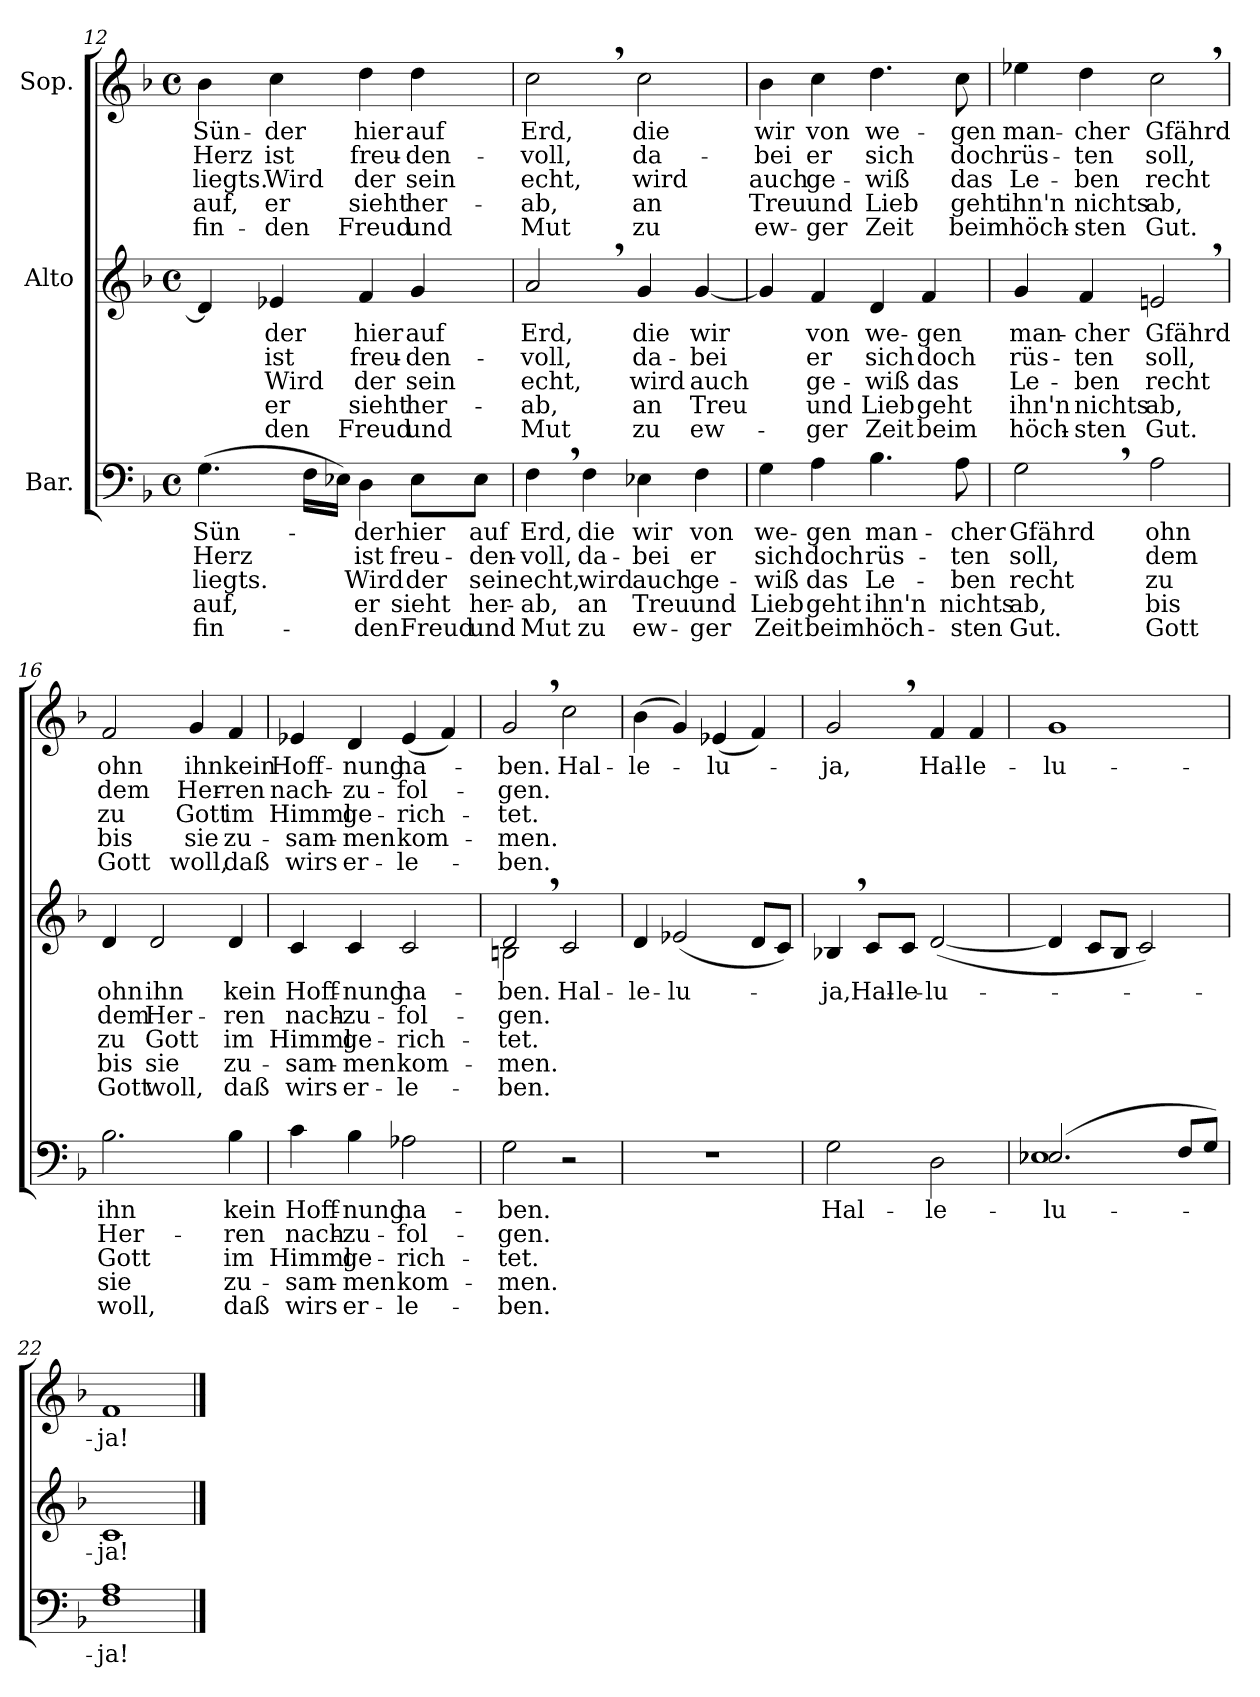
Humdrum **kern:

**kern	**text	**text	**text	**text	**text	**kern	**text	**text	**text	**text	**text	**kern	**text	**text	**text	**text	**text
*part3	*part3	*part3	*part3	*part3	*part3	*part2	*part2	*part2	*part2	*part2	*part2	*part1	*part1	*part1	*part1	*part1	*part1
*staff3	*staff3	*staff3	*staff3	*staff3	*staff3	*staff2	*staff2	*staff2	*staff2	*staff2	*staff2	*staff1	*staff1	*staff1	*staff1	*staff1	*staff1
*I"Bar.	*	*	*	*	*	*I"Alto	*	*	*	*	*	*I"Sop.	*	*	*	*	*
*clefF4	*	*	*	*	*	*clefG2	*	*	*	*	*	*clefG2	*	*	*	*	*
*k[b-]	*	*	*	*	*	*k[b-]	*	*	*	*	*	*k[b-]	*	*	*	*	*
*F:	*	*	*	*	*	*F:	*	*	*	*	*	*F:	*	*	*	*	*
*M4/4	*	*	*	*	*	*M4/4	*	*	*	*	*	*M4/4	*	*	*	*	*
*met(c)	*	*	*	*	*	*met(c)	*	*	*	*	*	*met(c)	*	*	*	*	*
=12	=12	=12	=12	=12	=12	=12	=12	=12	=12	=12	=12	=12	=12	=12	=12	=12	=12
!	!LO:LY:b	!LO:LY:b	!LO:LY:b	!LO:LY:b	!LO:LY:b	!	!	!	!	!	!	!	!LO:LY:b	!LO:LY:b	!LO:LY:b	!LO:LY:b	!LO:LY:b
(>4.G\	Sün-	Herz	liegts.	-auf,	fin-	4d/]	.	.	.	.	.	4b-\	Sün-	Herz	liegts.	-auf,	fin-
!	!	!	!	!	!	!	!LO:LY:b	!LO:LY:b	!LO:LY:b	!LO:LY:b	!LO:LY:b	!	!LO:LY:b	!LO:LY:b	!LO:LY:b	!LO:LY:b	!LO:LY:b
.	.	.	.	.	.	4e-X/	-der	ist	Wird	er	-den	4cc\	-der	ist	Wird	er	-den
16F\LL	.	.	.	.	.	.	.	.	.	.	.	.	.	.	.	.	.
16E-X\JJ)	.	.	.	.	.	.	.	.	.	.	.	.	.	.	.	.	.
!	!LO:LY:b	!LO:LY:b	!LO:LY:b	!LO:LY:b	!LO:LY:b	!	!LO:LY:b	!LO:LY:b	!LO:LY:b	!LO:LY:b	!LO:LY:b	!	!LO:LY:b	!LO:LY:b	!LO:LY:b	!LO:LY:b	!LO:LY:b
4D\	-der	ist	Wird	er	-den	4f/	hier	freu-	der	sieht	Freud	4dd\	hier	freu-	der	sieht	Freud
!	!LO:LY:b	!LO:LY:b	!LO:LY:b	!LO:LY:b	!LO:LY:b	!	!LO:LY:b	!LO:LY:b	!LO:LY:b	!LO:LY:b	!LO:LY:b	!	!LO:LY:b	!LO:LY:b	!LO:LY:b	!LO:LY:b	!LO:LY:b
8E-\L	hier	freu-	der	sieht	Freud	4g/	auf	-den-	sein	her-	und	4dd\	auf	-den-	sein	her-	und
!	!LO:LY:b	!LO:LY:b	!LO:LY:b	!LO:LY:b	!LO:LY:b	!	!	!	!	!	!	!	!	!	!	!	!
8E-\J	auf	-den-	sein	her-	und	.	.	.	.	.	.	.	.	.	.	.	.
=13	=13	=13	=13	=13	=13	=13	=13	=13	=13	=13	=13	=13	=13	=13	=13	=13	=13
!	!LO:LY:b	!LO:LY:b	!LO:LY:b	!LO:LY:b	!LO:LY:b	!	!LO:LY:b	!LO:LY:b	!LO:LY:b	!LO:LY:b	!LO:LY:b	!	!LO:LY:b	!LO:LY:b	!LO:LY:b	!LO:LY:b	!LO:LY:b
4F,>\	Erd,	-voll,	echt,	-ab,	Mut	2a,>/	Erd,	-voll,	echt,	-ab,	Mut	2cc,>\	Erd,	-voll,	echt,	-ab,	Mut
!	!LO:LY:b	!LO:LY:b	!LO:LY:b	!LO:LY:b	!LO:LY:b	!	!	!	!	!	!	!	!	!	!	!	!
4F\	die	da-	wird	an	zu	.	.	.	.	.	.	.	.	.	.	.	.
!	!LO:LY:b	!LO:LY:b	!LO:LY:b	!LO:LY:b	!LO:LY:b	!	!LO:LY:b	!LO:LY:b	!LO:LY:b	!LO:LY:b	!LO:LY:b	!	!LO:LY:b	!LO:LY:b	!LO:LY:b	!LO:LY:b	!LO:LY:b
4E-X\	wir	-bei	auch	Treu	ew-	4g/	die	da-	wird	an	zu	2cc\	die	da-	wird	an	zu
!	!LO:LY:b	!LO:LY:b	!LO:LY:b	!LO:LY:b	!LO:LY:b	!	!LO:LY:b	!LO:LY:b	!LO:LY:b	!LO:LY:b	!LO:LY:b	!	!	!	!	!	!
4F\	von	er	ge-	und	-ger	[4g/	wir	-bei	auch	Treu	ew-	.	.	.	.	.	.
!!LO:PB:g=z
=14	=14	=14	=14	=14	=14	=14	=14	=14	=14	=14	=14	=14	=14	=14	=14	=14	=14
!	!LO:LY:b	!LO:LY:b	!LO:LY:b	!LO:LY:b	!LO:LY:b	!	!	!	!	!	!	!	!LO:LY:b	!LO:LY:b	!LO:LY:b	!LO:LY:b	!LO:LY:b
4G\	we-	sich	-wiß	Lieb	Zeit	4g/]	.	.	.	.	.	4b-\	wir	-bei	auch	Treu	ew-
!	!LO:LY:b	!LO:LY:b	!LO:LY:b	!LO:LY:b	!LO:LY:b	!	!LO:LY:b	!LO:LY:b	!LO:LY:b	!LO:LY:b	!LO:LY:b	!	!LO:LY:b	!LO:LY:b	!LO:LY:b	!LO:LY:b	!LO:LY:b
4A\	-gen	doch	das	geht	beim	4f/	von	er	ge-	und	-ger	4cc\	von	er	ge-	und	-ger
!	!LO:LY:b	!LO:LY:b	!LO:LY:b	!LO:LY:b	!LO:LY:b	!	!LO:LY:b	!LO:LY:b	!LO:LY:b	!LO:LY:b	!LO:LY:b	!	!LO:LY:b	!LO:LY:b	!LO:LY:b	!LO:LY:b	!LO:LY:b
4.B-\	man-	rüs-	Le-	ihn'n	höch-	4d/	we-	sich	-wiß	Lieb	Zeit	4.dd\	we-	sich	-wiß	Lieb	Zeit
!	!	!	!	!	!	!	!LO:LY:b	!LO:LY:b	!LO:LY:b	!LO:LY:b	!LO:LY:b	!	!	!	!	!	!
.	.	.	.	.	.	4f/	-gen	doch	das	geht	beim	.	.	.	.	.	.
!	!LO:LY:b	!LO:LY:b	!LO:LY:b	!LO:LY:b	!LO:LY:b	!	!	!	!	!	!	!	!LO:LY:b	!LO:LY:b	!LO:LY:b	!LO:LY:b	!LO:LY:b
8A\	-cher	-ten	-ben	nichts	-sten	.	.	.	.	.	.	8cc\	-gen	doch	das	geht	beim
=15	=15	=15	=15	=15	=15	=15	=15	=15	=15	=15	=15	=15	=15	=15	=15	=15	=15
!	!LO:LY:b	!LO:LY:b	!LO:LY:b	!LO:LY:b	!LO:LY:b	!	!LO:LY:b	!LO:LY:b	!LO:LY:b	!LO:LY:b	!LO:LY:b	!	!LO:LY:b	!LO:LY:b	!LO:LY:b	!LO:LY:b	!LO:LY:b
2G,>\	Gfährd	soll,	recht	ab,	Gut.	4g/	man-	rüs-	Le-	ihn'n	höch-	4ee-X\	man-	rüs-	Le-	ihn'n	höch-
!	!	!	!	!	!	!	!LO:LY:b	!LO:LY:b	!LO:LY:b	!LO:LY:b	!LO:LY:b	!	!LO:LY:b	!LO:LY:b	!LO:LY:b	!LO:LY:b	!LO:LY:b
.	.	.	.	.	.	4f/	-cher	-ten	-ben	nichts	-sten	4dd\	-cher	-ten	-ben	nichts	-sten
!	!LO:LY:b	!LO:LY:b	!LO:LY:b	!LO:LY:b	!LO:LY:b	!	!LO:LY:b	!LO:LY:b	!LO:LY:b	!LO:LY:b	!LO:LY:b	!	!LO:LY:b	!LO:LY:b	!LO:LY:b	!LO:LY:b	!LO:LY:b
2A\	ohn	dem	zu	bis	Gott	2en,>/	Gfährd	soll,	recht	ab,	Gut.	2cc,>\	Gfährd	soll,	recht	ab,	Gut.
=16	=16	=16	=16	=16	=16	=16	=16	=16	=16	=16	=16	=16	=16	=16	=16	=16	=16
!	!LO:LY:b	!LO:LY:b	!LO:LY:b	!LO:LY:b	!LO:LY:b	!	!LO:LY:b	!LO:LY:b	!LO:LY:b	!LO:LY:b	!LO:LY:b	!	!LO:LY:b	!LO:LY:b	!LO:LY:b	!LO:LY:b	!LO:LY:b
2.B-\	ihn	Her-	Gott	sie	woll,	4d/	ohn	dem	zu	bis	Gott	2f/	ohn	dem	zu	bis	Gott
!	!	!	!	!	!	!	!LO:LY:b	!LO:LY:b	!LO:LY:b	!LO:LY:b	!LO:LY:b	!	!	!	!	!	!
.	.	.	.	.	.	2d/	ihn	Her-	Gott	sie	woll,	.	.	.	.	.	.
!	!	!	!	!	!	!	!	!	!	!	!	!	!LO:LY:b	!LO:LY:b	!LO:LY:b	!LO:LY:b	!LO:LY:b
.	.	.	.	.	.	.	.	.	.	.	.	4g/	ihn	Her-	Gott	sie	woll,
!	!LO:LY:b	!LO:LY:b	!LO:LY:b	!LO:LY:b	!LO:LY:b	!	!LO:LY:b	!LO:LY:b	!LO:LY:b	!LO:LY:b	!LO:LY:b	!	!LO:LY:b	!LO:LY:b	!LO:LY:b	!LO:LY:b	!LO:LY:b
4B-\	kein	-ren	im	zu-	daß	4d/	kein	-ren	im	zu-	daß	4f/	kein	-ren	im	zu-	daß
=17	=17	=17	=17	=17	=17	=17	=17	=17	=17	=17	=17	=17	=17	=17	=17	=17	=17
!	!LO:LY:b	!LO:LY:b	!LO:LY:b	!LO:LY:b	!LO:LY:b	!	!LO:LY:b	!LO:LY:b	!LO:LY:b	!LO:LY:b	!LO:LY:b	!	!LO:LY:b	!LO:LY:b	!LO:LY:b	!LO:LY:b	!LO:LY:b
4c\	Hoff-	nach-	Himml	-sam-	wirs	4c/	Hoff-	nach-	Himml	-sam-	wirs	4e-X/	Hoff-	nach-	Himml	-sam-	wirs
!	!LO:LY:b	!LO:LY:b	!LO:LY:b	!LO:LY:b	!LO:LY:b	!	!LO:LY:b	!LO:LY:b	!LO:LY:b	!LO:LY:b	!LO:LY:b	!	!LO:LY:b	!LO:LY:b	!LO:LY:b	!LO:LY:b	!LO:LY:b
4B-\	-nung	-zu-	ge-	-men	er-	4c/	-nung	-zu-	ge-	-men	er-	4d/	-nung	-zu-	ge-	-men	er-
!	!LO:LY:b	!LO:LY:b	!LO:LY:b	!LO:LY:b	!LO:LY:b	!	!LO:LY:b	!LO:LY:b	!LO:LY:b	!LO:LY:b	!LO:LY:b	!	!LO:LY:b	!LO:LY:b	!LO:LY:b	!LO:LY:b	!LO:LY:b
2A-X\	ha-	-fol-	-rich-	kom-	-le-	2c/	ha-	-fol-	-rich-	kom-	-le-	(<4e-/	ha-	-fol-	-rich-	kom-	-le-
.	.	.	.	.	.	.	.	.	.	.	.	4f/)	.	.	.	.	.
=18	=18	=18	=18	=18	=18	=18	=18	=18	=18	=18	=18	=18	=18	=18	=18	=18	=18
!	!LO:LY:b	!LO:LY:b	!LO:LY:b	!LO:LY:b	!LO:LY:b	!	!LO:LY:b	!LO:LY:b	!LO:LY:b	!LO:LY:b	!LO:LY:b	!	!LO:LY:b	!LO:LY:b	!LO:LY:b	!LO:LY:b	!LO:LY:b
*	*	*	*	*	*	*^	*	*	*	*	*	*	*	*	*	*	*
2G\	-ben.	-gen.	-tet.	-men.	-ben.	2d,>/	2Bn\	-ben.	-gen.	-tet.	-men.	-ben.	2g,>/	-ben.	-gen.	-tet.	-men.	-ben.
!	!	!	!	!	!	!	!	!LO:LY:b	!	!	!	!	!	!LO:LY:b	!	!	!	!
2r	.	.	.	.	.	2c/	2ryy	Hal-	.	.	.	.	2cc\	Hal-	.	.	.	.
!!LO:LB:g=z
=19	=19	=19	=19	=19	=19	=19	=19	=19	=19	=19	=19	=19	=19	=19	=19	=19	=19	=19
!	!	!	!	!	!	!	!	!LO:LY:b	!	!	!	!	!	!LO:LY:b	!	!	!	!
*	*	*	*	*	*	*v	*v	*	*	*	*	*	*	*	*	*	*	*
1r	.	.	.	.	.	4d/	-le-	.	.	.	.	(>4b-\	-le-	.	.	.	.
!	!	!	!	!	!	!	!LO:LY:b	!	!	!	!	!	!	!	!	!	!
.	.	.	.	.	.	(<2e-X/	-lu-	.	.	.	.	4g/)	.	.	.	.	.
!	!	!	!	!	!	!	!	!	!	!	!	!	!LO:LY:b	!	!	!	!
.	.	.	.	.	.	.	.	.	.	.	.	(<4e-X/	-lu-	.	.	.	.
.	.	.	.	.	.	8d/L	.	.	.	.	.	4f/)	.	.	.	.	.
.	.	.	.	.	.	8c/J)	.	.	.	.	.	.	.	.	.	.	.
=20	=20	=20	=20	=20	=20	=20	=20	=20	=20	=20	=20	=20	=20	=20	=20	=20	=20
!	!LO:LY:b	!	!	!	!	!	!LO:LY:b	!	!	!	!	!	!LO:LY:b	!	!	!	!
2G\	Hal-	.	.	.	.	4B-X,>/	-ja,	.	.	.	.	2g,>/	-ja,	.	.	.	.
!	!	!	!	!	!	!	!LO:LY:b	!	!	!	!	!	!	!	!	!	!
.	.	.	.	.	.	8c/L	Hal-	.	.	.	.	.	.	.	.	.	.
!	!	!	!	!	!	!	!LO:LY:b	!	!	!	!	!	!	!	!	!	!
.	.	.	.	.	.	8c/J	-le-	.	.	.	.	.	.	.	.	.	.
!	!LO:LY:b	!	!	!	!	!	!LO:LY:b	!	!	!	!	!	!LO:LY:b	!	!	!	!
2D\	-le-	.	.	.	.	(<[2d/	-lu-	.	.	.	.	4f/	Hal-	.	.	.	.
!	!	!	!	!	!	!	!	!	!	!	!	!	!LO:LY:b	!	!	!	!
.	.	.	.	.	.	.	.	.	.	.	.	4f/	-le-	.	.	.	.
=21	=21	=21	=21	=21	=21	=21	=21	=21	=21	=21	=21	=21	=21	=21	=21	=21	=21
!	!LO:LY:b	!	!	!	!	!	!	!	!	!	!	!	!LO:LY:b	!	!	!	!
*^	*	*	*	*	*	*	*	*	*	*	*	*	*	*	*	*	*
(2.E-/	1E-X	-lu-	.	.	.	.	4d/]	.	.	.	.	.	1g	-lu-	.	.	.	.
.	.	.	.	.	.	.	8c/L	.	.	.	.	.	.	.	.	.	.	.
.	.	.	.	.	.	.	8B-/J	.	.	.	.	.	.	.	.	.	.	.
.	.	.	.	.	.	.	2c/)	.	.	.	.	.	.	.	.	.	.	.
8F/L	.	.	.	.	.	.	.	.	.	.	.	.	.	.	.	.	.	.
8G/J)	.	.	.	.	.	.	.	.	.	.	.	.	.	.	.	.	.	.
=22	=22	=22	=22	=22	=22	=22	=22	=22	=22	=22	=22	=22	=22	=22	=22	=22	=22	=22
!	!	!LO:LY:b	!	!	!	!	!	!LO:LY:b	!	!	!	!	!	!LO:LY:b	!	!	!	!
1A	1F	-ja!	.	.	.	.	1c	-ja!	.	.	.	.	1f	-ja!	.	.	.	.
*v	*v	*	*	*	*	*	*	*	*	*	*	*	*	*	*	*	*	*
==	==	==	==	==	==	==	==	==	==	==	==	==	==	==	==	==	==
*-	*-	*-	*-	*-	*-	*-	*-	*-	*-	*-	*-	*-	*-	*-	*-	*-	*-
